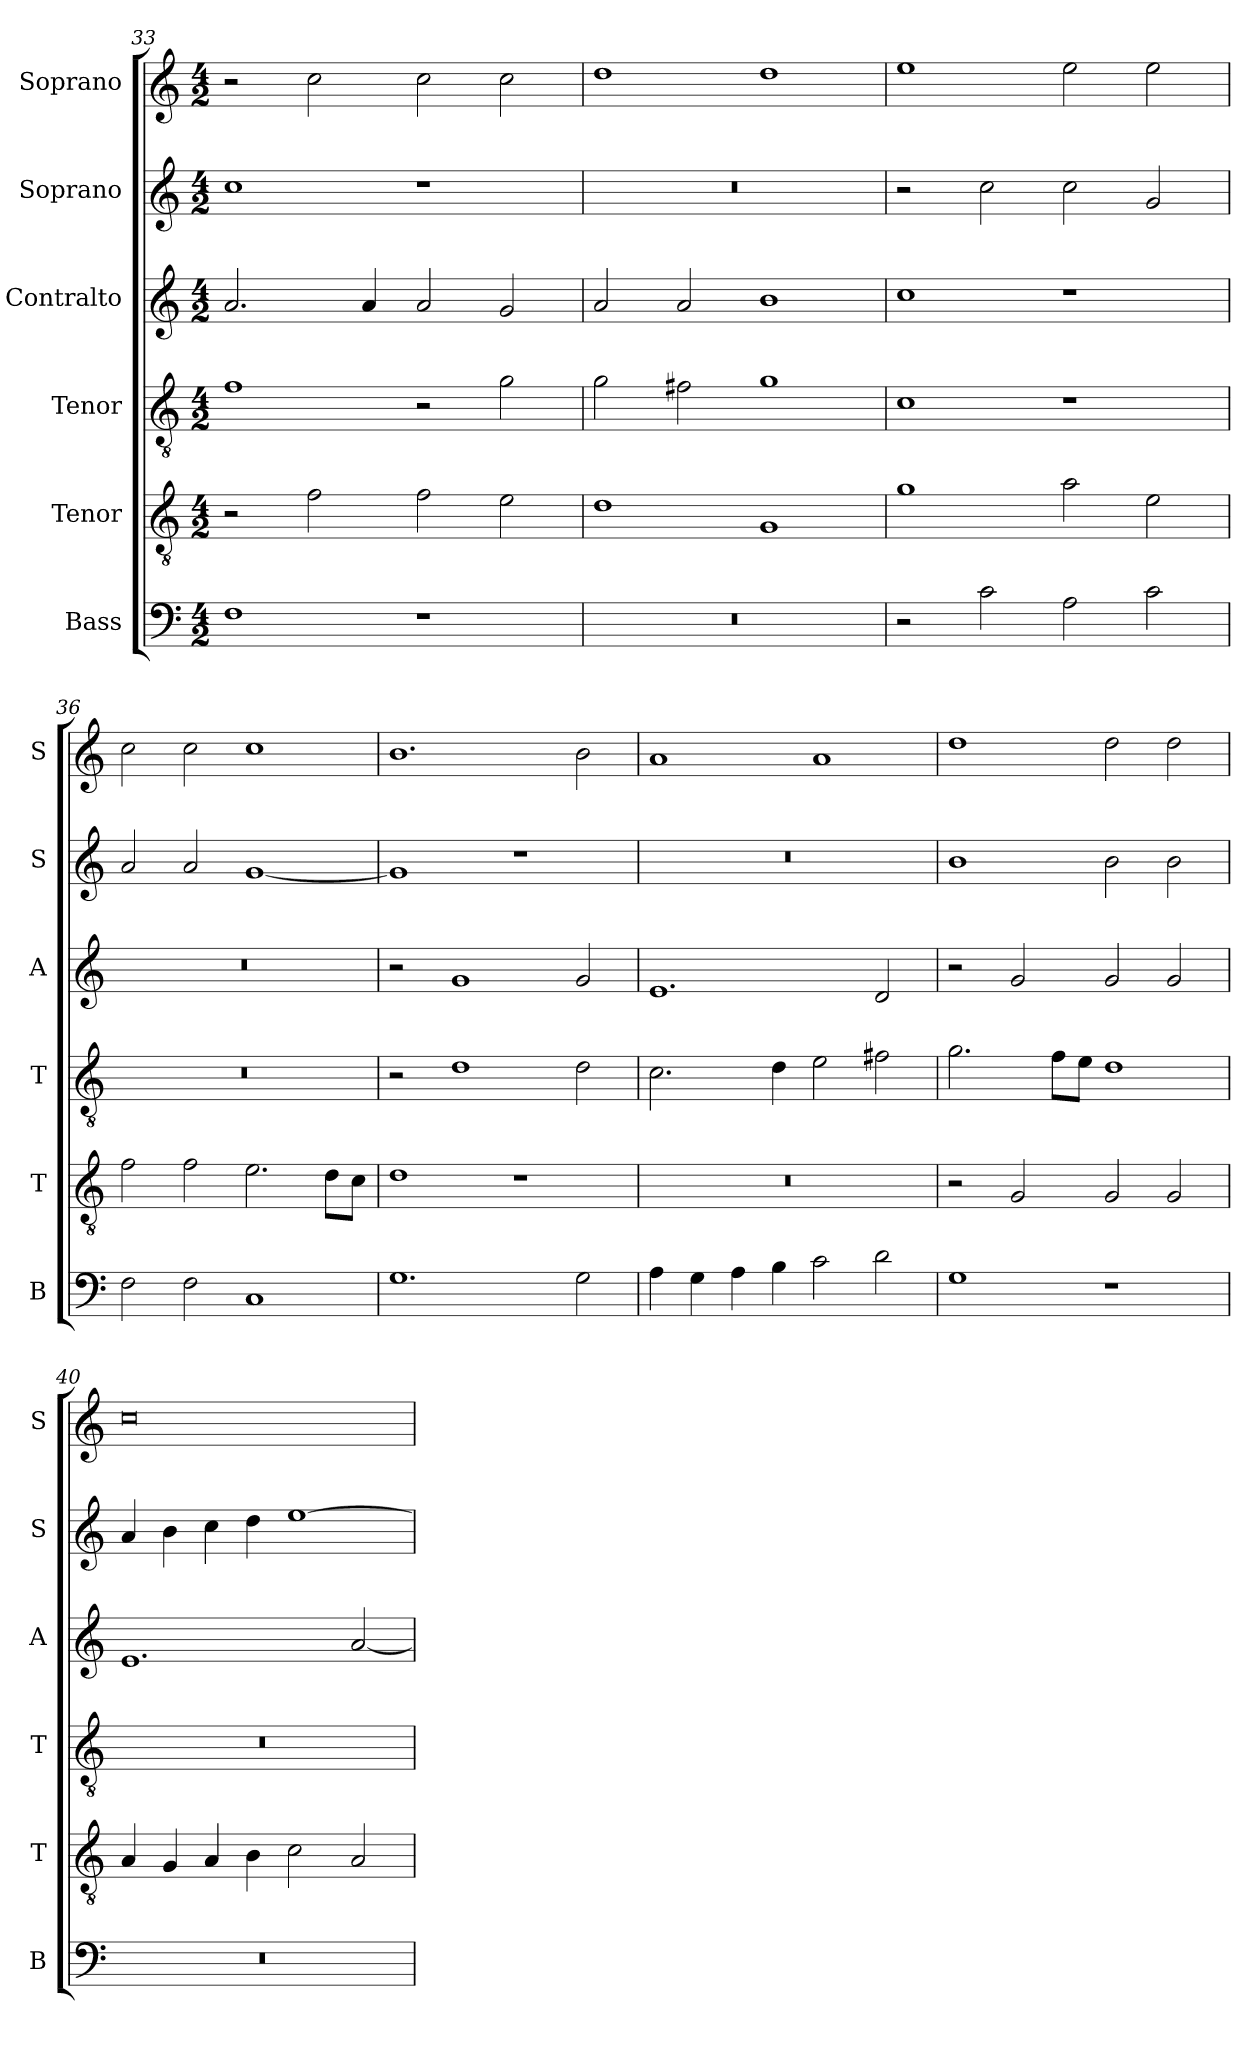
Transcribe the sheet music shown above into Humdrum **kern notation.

**kern	**kern	**kern	**kern	**kern	**kern
*part6	*part5	*part4	*part3	*part2	*part1
*staff6	*staff5	*staff4	*staff3	*staff2	*staff1
*I"Bass	*I"Tenor	*I"Tenor	*I"Contralto	*I"Soprano	*I"Soprano
*I'B	*I'T	*I'T	*I'A	*I'S	*I'S
*clefF4	*clefGv2	*clefGv2	*clefG2	*clefG2	*clefG2
*k[]	*k[]	*k[]	*k[]	*k[]	*k[]
*G:mix	*G:mix	*G:mix	*G:mix	*G:mix	*G:mix
*M4/2	*M4/2	*M4/2	*M4/2	*M4/2	*M4/2
=33	=33	=33	=33	=33	=33
1F	2r	1f	2.a	1cc	2r
.	2f	.	.	.	2cc
.	.	.	4a	.	.
1r	2f	2r	2a	1r	2cc
.	2e	2g	2g	.	2cc
=34	=34	=34	=34	=34	=34
0r	1d	2g	2a	0r	1dd
.	.	2f#X	2a	.	.
.	1G	1g	1b	.	1dd
=35	=35	=35	=35	=35	=35
2r	1g	1c	1cc	2r	1ee
2c	.	.	.	2cc	.
2A	2a	1r	1r	2cc	2ee
2c	2e	.	.	2g	2ee
=36	=36	=36	=36	=36	=36
2F	2f	0r	0r	2a	2cc
2F	2f	.	.	2a	2cc
1C	2.e	.	.	[1g	1cc
.	8d\L	.	.	.	.
.	8c\J	.	.	.	.
=37	=37	=37	=37	=37	=37
1.G	1d	2r	2r	1g]	1.b
.	.	1d	1g	.	.
.	1r	.	.	1r	.
2G	.	2d	2g	.	2b
=38	=38	=38	=38	=38	=38
4A	0r	2.c	1.e	0r	1a
4G	.	.	.	.	.
4A	.	.	.	.	.
4B	.	4d	.	.	.
2c	.	2e	.	.	1a
2d	.	2f#X	2d	.	.
=39	=39	=39	=39	=39	=39
1G	2r	2.g	2r	1b	1dd
.	2G	.	2g	.	.
.	.	8f\L	.	.	.
.	.	8e\J	.	.	.
1r	2G	1d	2g	2b	2dd
.	2G	.	2g	2b	2dd
=40	=40	=40	=40	=40	=40
0r	4A	0r	1.e	4a	0cc
.	4G	.	.	4b	.
.	4A	.	.	4cc	.
.	4B	.	.	4dd	.
.	2c	.	.	[1ee	.
.	2A	.	[2a	.	.
=	=	=	=	=	=
*-	*-	*-	*-	*-	*-
